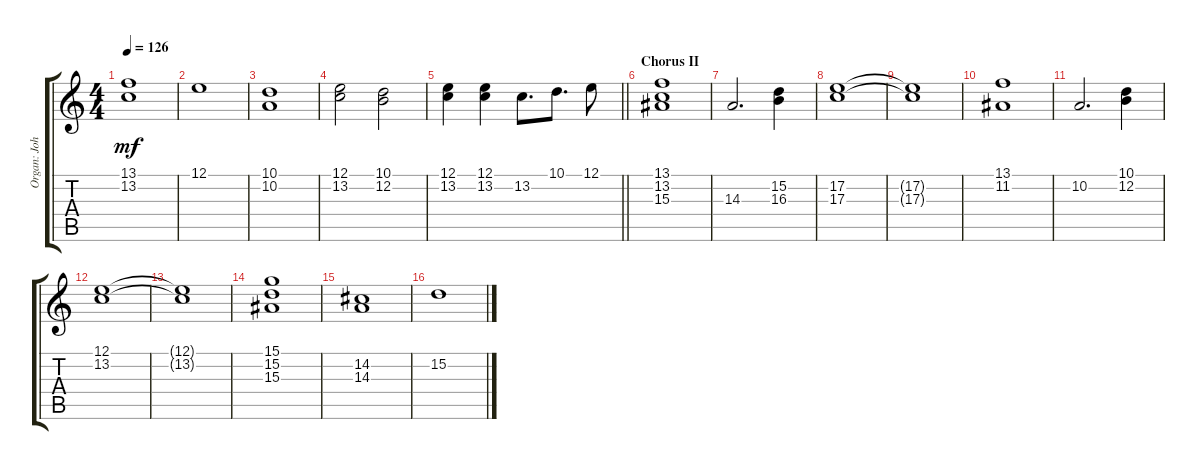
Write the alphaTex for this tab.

\track ("Organ: John" "Organ: Joh") {instrument rockorgan}
\staff {score tabs}
\tuning (E4 B3 G3 D3 A2 E2) {hide}
\ts (4 4)
\tempo 126
\clef g2
\ks c
(13.1{t} 13.2{t}).1{dy mf} |
12.1.1 |
(10.1 10.2).1 |
(12.1 13.2).2 (10.1 12.2).2 |
\barLineRight lightlight
(12.1 13.2).4 (12.1 13.2).4 13.2.8{d} 10.1.8{d} 12.1.8 |
\section ("" "Chorus II")
(13.1 13.2 15.3).1 |
14.3.2{d} (15.2 16.3).4 |
(17.2 17.3).1 |
(17.2{t} 17.3{t}).1 |
(13.1 11.2).1 |
10.2.2{d} (10.1 12.2).4 |
(12.1 13.2).1 |
(12.1{t} 13.2{t}).1 |
(15.1 15.2 15.3).1 |
(14.2 14.3).1 |
15.2.1
